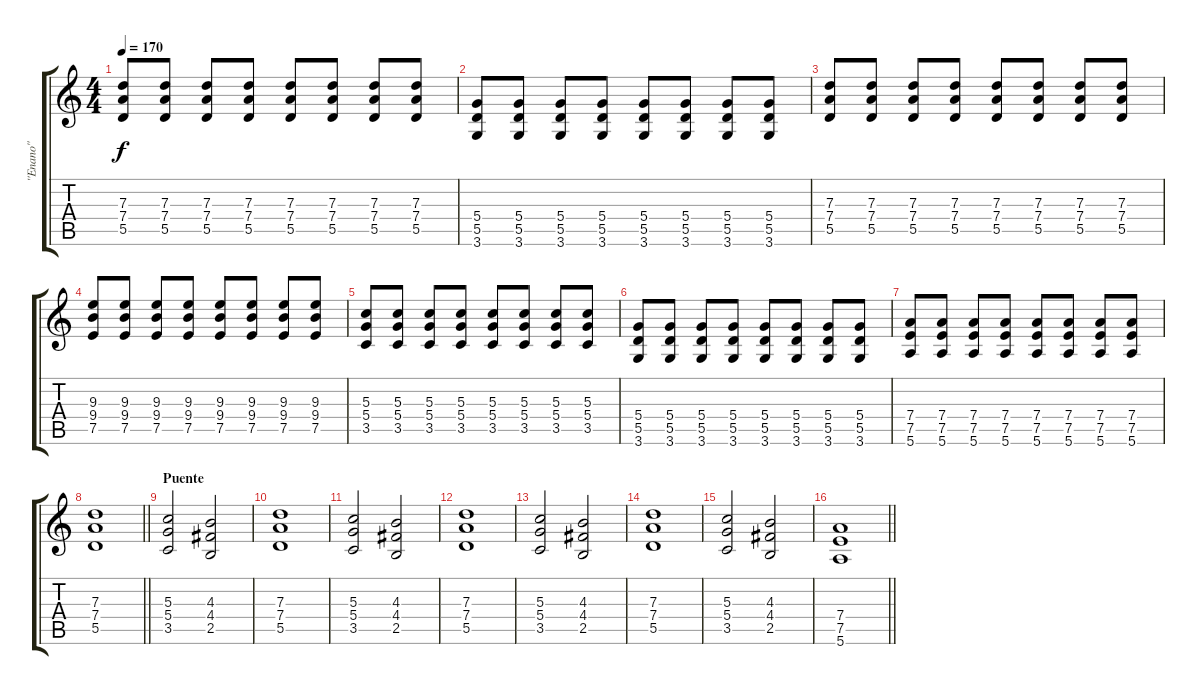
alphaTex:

\track ("''Enano''" "''Enano''") {instrument overdrivenguitar}
\staff {score tabs}
\tuning (E4 B3 G3 D3 A2 E2) {hide}
\ts (4 4)
\tempo 170
\clef g2
\ks c
(7.3 7.4 5.5).8{dy f} (7.3 7.4 5.5).8 (7.3 7.4 5.5).8 (7.3 7.4 5.5).8 (7.3 7.4 5.5).8 (7.3 7.4 5.5).8 (7.3 7.4 5.5).8 (7.3 7.4 5.5).8 |
(5.4 5.5 3.6).8 (5.4 5.5 3.6).8 (5.4 5.5 3.6).8 (5.4 5.5 3.6).8 (5.4 5.5 3.6).8 (5.4 5.5 3.6).8 (5.4 5.5 3.6).8 (5.4 5.5 3.6).8 |
(7.3 7.4 5.5).8 (7.3 7.4 5.5).8 (7.3 7.4 5.5).8 (7.3 7.4 5.5).8 (7.3 7.4 5.5).8 (7.3 7.4 5.5).8 (7.3 7.4 5.5).8 (7.3 7.4 5.5).8 |
(9.3 9.4 7.5).8 (9.3 9.4 7.5).8 (9.3 9.4 7.5).8 (9.3 9.4 7.5).8 (9.3 9.4 7.5).8 (9.3 9.4 7.5).8 (9.3 9.4 7.5).8 (9.3 9.4 7.5).8 |
(5.3 5.4 3.5).8 (5.3 5.4 3.5).8 (5.3 5.4 3.5).8 (5.3 5.4 3.5).8 (5.3 5.4 3.5).8 (5.3 5.4 3.5).8 (5.3 5.4 3.5).8 (5.3 5.4 3.5).8 |
(5.4 5.5 3.6).8 (5.4 5.5 3.6).8 (5.4 5.5 3.6).8 (5.4 5.5 3.6).8 (5.4 5.5 3.6).8 (5.4 5.5 3.6).8 (5.4 5.5 3.6).8 (5.4 5.5 3.6).8 |
(7.4 7.5 5.6).8 (7.4 7.5 5.6).8 (7.4 7.5 5.6).8 (7.4 7.5 5.6).8 (7.4 7.5 5.6).8 (7.4 7.5 5.6).8 (7.4 7.5 5.6).8 (7.4 7.5 5.6).8 |
\barLineRight lightlight
(7.3 7.4 5.5).1 |
\section ("" "Puente")
(5.3 5.4 3.5).2 (4.3 4.4 2.5).2 |
(7.3 7.4 5.5).1 |
(5.3 5.4 3.5).2 (4.3 4.4 2.5).2 |
(7.3 7.4 5.5).1 |
(5.3 5.4 3.5).2 (4.3 4.4 2.5).2 |
(7.3 7.4 5.5).1 |
(5.3 5.4 3.5).2 (4.3 4.4 2.5).2 |
\barLineRight lightlight
(7.4 7.5 5.6).1
